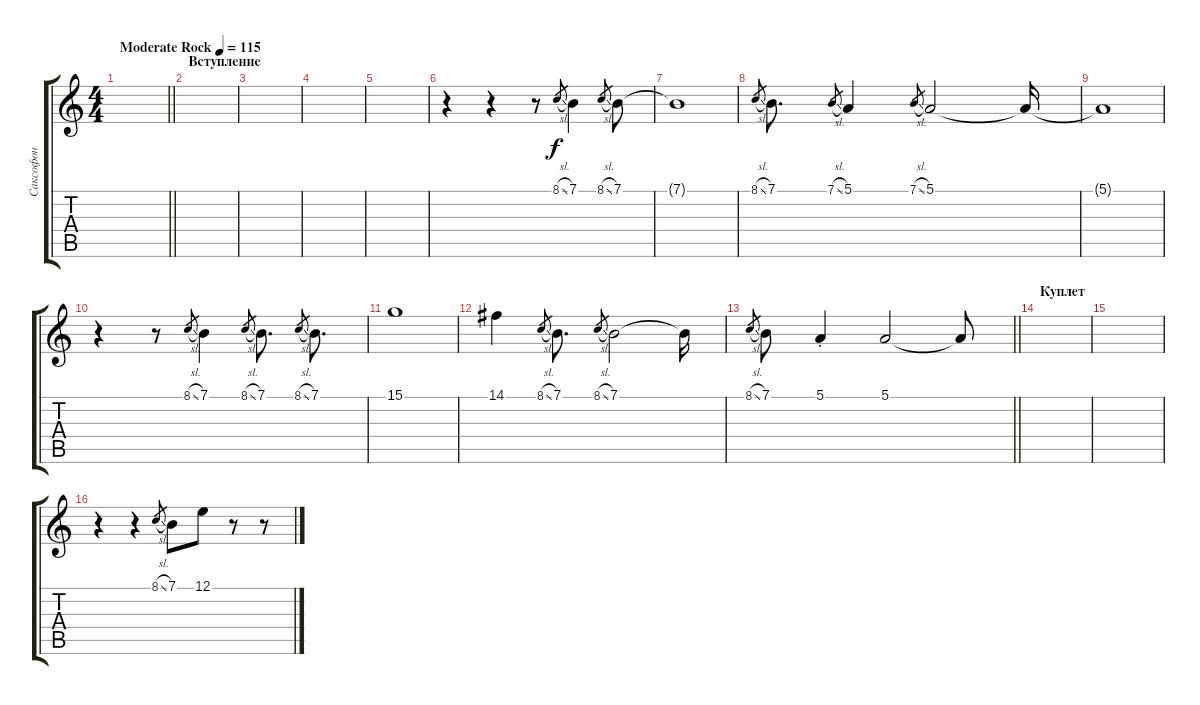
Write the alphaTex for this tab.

\track ("Саксофон" "Саксофон") {instrument sopranosax}
\staff {score tabs}
\tuning (E4 B3 G3 D3 A2 E2) {hide}
\ts (4 4)
\tempo (115 "Moderate Rock")
\clef g2
\barLineRight lightlight
\ks c
|
\section ("" "Вступление")
|
|
|
|
r.4 r.4 r.8 8.1{sl}.8{gr} 7.1.4 8.1{sl}.8{gr} 7.1.8 |
7.1{t}.1 |
8.1{sl}.8{gr} 7.1.8{d} 7.1{sl}.8{gr} 5.1.4 7.1{sl}.8{gr} 5.1.2 5.1{t}.16 |
5.1{t}.1 |
r.4 r.8 8.1{sl}.8{gr} 7.1.4 8.1{sl}.8{gr} 7.1.8{d} 8.1{sl}.8{gr} 7.1.8{d} |
15.1.1 |
14.1.4 8.1{sl}.8{gr} 7.1.8{d} 8.1{sl}.8{gr} 7.1.2 7.1{t}.16 |
\barLineRight lightlight
8.1{sl}.8{gr} 7.1.8 5.1{st}.4 5.1.2 5.1{t}.8 |
\section ("" "Куплет")
|
|
r.4 r.4 8.1{sl}.8{gr} 7.1.8 12.1.8 r.8 r.8
